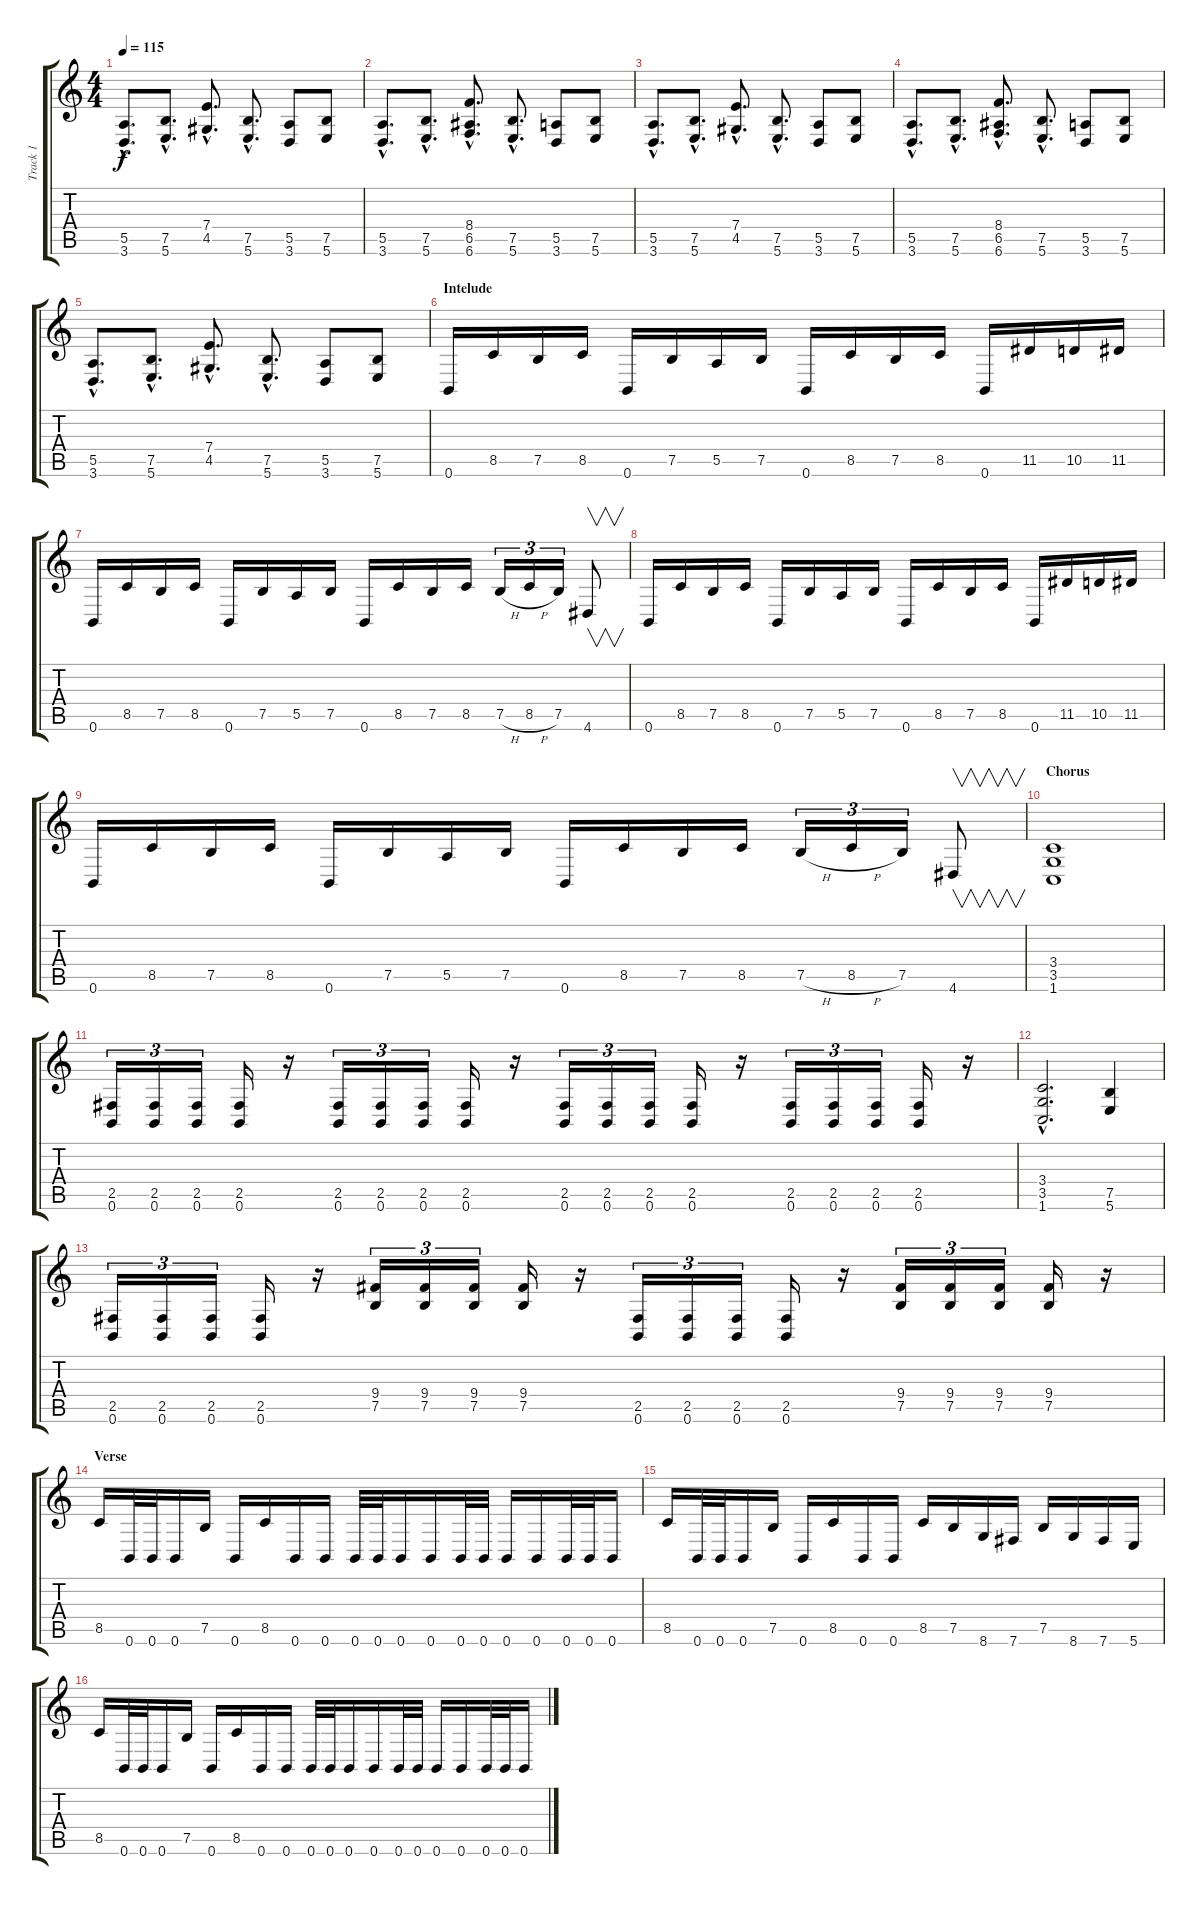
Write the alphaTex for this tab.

\track ("Track 1" "Track 1") {instrument distortionguitar}
\staff {score tabs}
\tuning (B3 Gb3 D3 A2 E2 B1) {hide}
\ts (4 4)
\tempo 115
\clef g2
\ks c
(5.5{hac} 3.6{hac}).8{d dy f} (7.5{hac} 5.6{hac}).8{d} (7.4{hac} 4.5{hac}).8{d} (7.5{hac} 5.6{hac}).8{d} (5.5 3.6).8 (7.5 5.6).8 |
(5.5{hac} 3.6{hac}).8{d} (7.5{hac} 5.6{hac}).8{d} (8.4{hac} 6.5{hac} 6.6{hac}).8{d} (7.5{hac} 5.6{hac}).8{d} (5.5 3.6).8 (7.5 5.6).8 |
(5.5{hac} 3.6{hac}).8{d} (7.5{hac} 5.6{hac}).8{d} (7.4{hac} 4.5{hac}).8{d} (7.5{hac} 5.6{hac}).8{d} (5.5 3.6).8 (7.5 5.6).8 |
(5.5{hac} 3.6{hac}).8{d} (7.5{hac} 5.6{hac}).8{d} (8.4{hac} 6.5{hac} 6.6{hac}).8{d} (7.5{hac} 5.6{hac}).8{d} (5.5 3.6).8 (7.5 5.6).8 |
(5.5{hac} 3.6{hac}).8{d} (7.5{hac} 5.6{hac}).8{d} (7.4{hac} 4.5{hac}).8{d} (7.5{hac} 5.6{hac}).8{d} (5.5 3.6).8 (7.5 5.6).8 |
\section ("" "Intelude")
0.6.16 8.5.16 7.5.16 8.5.16 0.6.16 7.5.16 5.5.16 7.5.16 0.6.16 8.5.16 7.5.16 8.5.16 0.6.16 11.5.16 10.5.16 11.5.16 |
0.6.16 8.5.16 7.5.16 8.5.16 0.6.16 7.5.16 5.5.16 7.5.16 0.6.16 8.5.16 7.5.16 8.5.16 7.5{h}.16{tu (3 2)} 8.5{h}.16{tu (3 2)} 7.5.16{tu (3 2)} 4.6.8{v} |
0.6.16 8.5.16 7.5.16 8.5.16 0.6.16 7.5.16 5.5.16 7.5.16 0.6.16 8.5.16 7.5.16 8.5.16 0.6.16 11.5.16 10.5.16 11.5.16 |
0.6.16 8.5.16 7.5.16 8.5.16 0.6.16 7.5.16 5.5.16 7.5.16 0.6.16 8.5.16 7.5.16 8.5.16 7.5{h}.16{tu (3 2)} 8.5{h}.16{tu (3 2)} 7.5.16{tu (3 2)} 4.6.8{v} |
\section ("" "Chorus")
(3.4 3.5 1.6).1 |
(2.5 0.6).16{tu (3 2)} (2.5 0.6).16{tu (3 2)} (2.5 0.6).16{tu (3 2)} (2.5 0.6).16 r.16 (2.5 0.6).16{tu (3 2)} (2.5 0.6).16{tu (3 2)} (2.5 0.6).16{tu (3 2)} (2.5 0.6).16 r.16 (2.5 0.6).16{tu (3 2)} (2.5 0.6).16{tu (3 2)} (2.5 0.6).16{tu (3 2)} (2.5 0.6).16 r.16 (2.5 0.6).16{tu (3 2)} (2.5 0.6).16{tu (3 2)} (2.5 0.6).16{tu (3 2)} (2.5 0.6).16 r.16 |
(3.4{hac} 3.5{hac} 1.6{hac}).2{d} (7.5 5.6).4 |
(2.5 0.6).16{tu (3 2)} (2.5 0.6).16{tu (3 2)} (2.5 0.6).16{tu (3 2)} (2.5 0.6).16 r.16 (9.4 7.5).16{tu (3 2)} (9.4 7.5).16{tu (3 2)} (9.4 7.5).16{tu (3 2)} (9.4 7.5).16 r.16 (2.5 0.6).16{tu (3 2)} (2.5 0.6).16{tu (3 2)} (2.5 0.6).16{tu (3 2)} (2.5 0.6).16 r.16 (9.4 7.5).16{tu (3 2)} (9.4 7.5).16{tu (3 2)} (9.4 7.5).16{tu (3 2)} (9.4 7.5).16 r.16 |
\section ("" "Verse")
8.5.16 0.6.32 0.6.32 0.6.16 7.5.16 0.6.16 8.5.16 0.6.16 0.6.16 0.6.32 0.6.32 0.6.16 0.6.16 0.6.32 0.6.32 0.6.16 0.6.16 0.6.32 0.6.32 0.6.16 |
8.5.16 0.6.32 0.6.32 0.6.16 7.5.16 0.6.16 8.5.16 0.6.16 0.6.16 8.5.16 7.5.16 8.6.16 7.6.16 7.5.16 8.6.16 7.6.16 5.6.16 |
8.5.16 0.6.32 0.6.32 0.6.16 7.5.16 0.6.16 8.5.16 0.6.16 0.6.16 0.6.32 0.6.32 0.6.16 0.6.16 0.6.32 0.6.32 0.6.16 0.6.16 0.6.32 0.6.32 0.6.16
